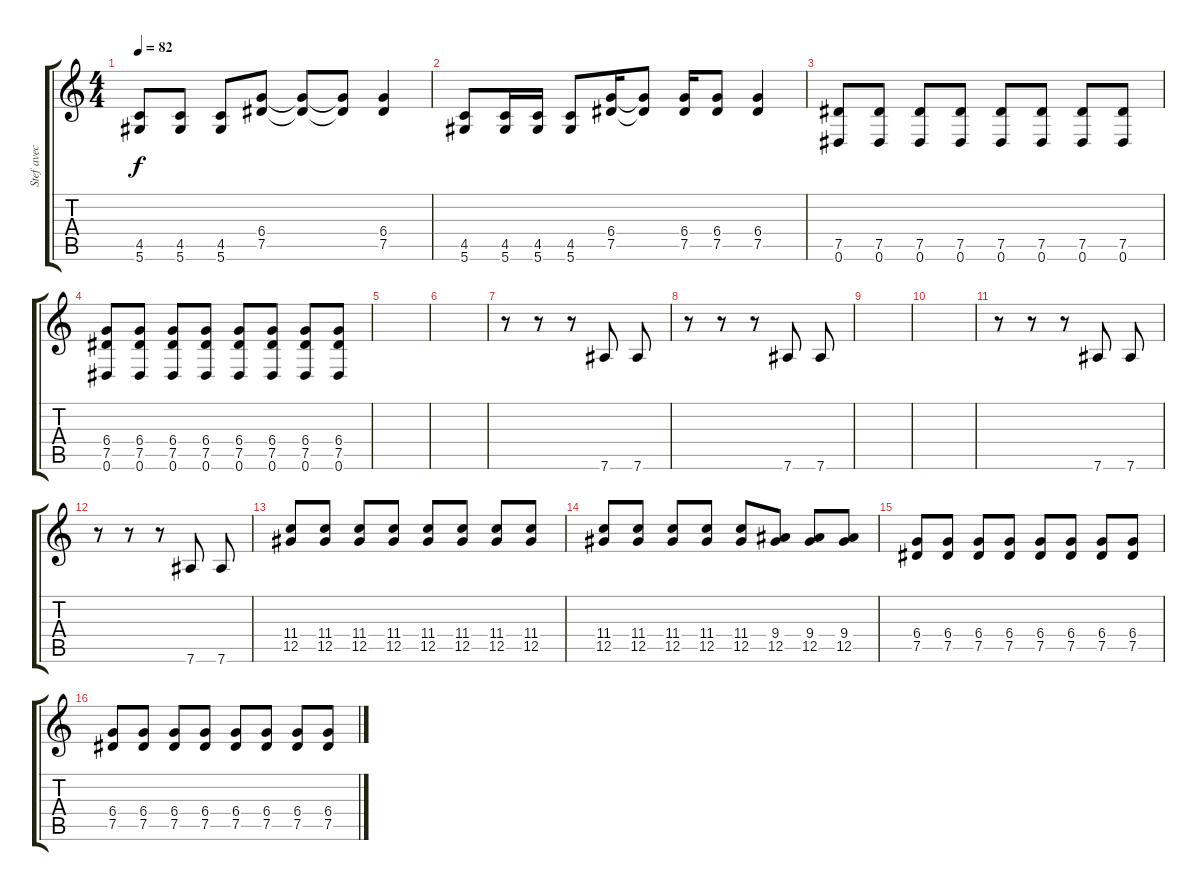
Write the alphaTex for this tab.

\track ("Stef avec un Bariton" "Stef avec ") {instrument acousticguitarnylon}
\staff {score tabs}
\tuning (Eb4 Bb3 Gb3 Db3 Ab2 Eb2) {hide}
\ts (4 4)
\tempo 82
\clef g2
\ks c
(4.5 5.6).8{dy f} (4.5 5.6).8 (4.5 5.6).8 (6.4 7.5).8 (6.4{t} 7.5{t}).8 (6.4{t} 7.5{t}).8 (6.4 7.5).4 |
(4.5 5.6).8 (4.5 5.6).16 (4.5 5.6).16 (4.5 5.6).8 (6.4 7.5).16 (6.4{t} 7.5{t}).8 (6.4 7.5).16 (6.4 7.5).8 (6.4 7.5).4 |
(7.5 0.6).8 (7.5 0.6).8 (7.5 0.6).8 (7.5 0.6).8 (7.5 0.6).8 (7.5 0.6).8 (7.5 0.6).8 (7.5 0.6).8 |
(6.4 7.5 0.6).8 (6.4 7.5 0.6).8 (6.4 7.5 0.6).8 (6.4 7.5 0.6).8 (6.4 7.5 0.6).8 (6.4 7.5 0.6).8 (6.4 7.5 0.6).8 (6.4 7.5 0.6).8 |
|
|
r.8 r.8 r.8 7.6.8{instrument guitarharmonics} 7.6.8{instrument guitarharmonics} |
r.8 r.8 r.8 7.6.8{instrument guitarharmonics} 7.6.8{instrument guitarharmonics} |
|
|
r.8 r.8 r.8 7.6.8{instrument guitarharmonics} 7.6.8{instrument guitarharmonics} |
r.8 r.8 r.8 7.6.8{instrument guitarharmonics} 7.6.8{instrument guitarharmonics} |
(11.4 12.5).8{instrument acousticguitarnylon} (11.4 12.5).8 (11.4 12.5).8 (11.4 12.5).8 (11.4 12.5).8 (11.4 12.5).8 (11.4 12.5).8 (11.4 12.5).8 |
(11.4 12.5).8 (11.4 12.5).8 (11.4 12.5).8 (11.4 12.5).8 (11.4 12.5).8 (9.4 12.5).8 (9.4 12.5).8 (9.4 12.5).8 |
(6.4 7.5).8 (6.4 7.5).8 (6.4 7.5).8 (6.4 7.5).8 (6.4 7.5).8 (6.4 7.5).8 (6.4 7.5).8 (6.4 7.5).8 |
(6.4 7.5).8 (6.4 7.5).8 (6.4 7.5).8 (6.4 7.5).8 (6.4 7.5).8 (6.4 7.5).8 (6.4 7.5).8 (6.4 7.5).8
